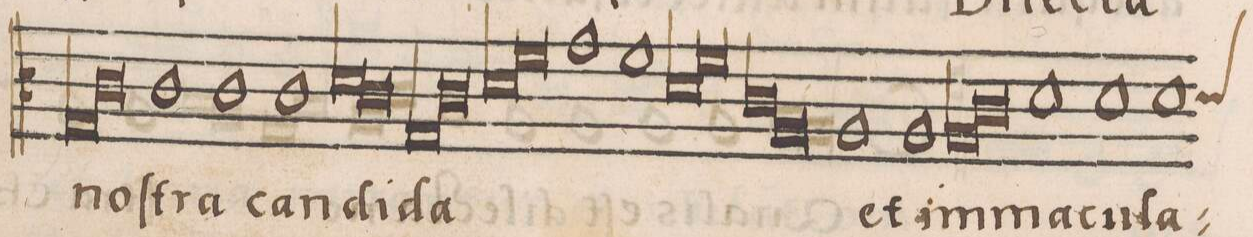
**kern	**text
*I"TENOR	*
*clefC3	*
*k[b-]	*
*met(C)	*
*M2/1	*
1G	noſ-
1c	.
*Xlig	*
=48-	=48-
1c	-tra
1c	can-
=49-	=49-
1c	-di-
*lig	*
1d	.
=50-	=50-
1c	.
*Xlig	*
*lig	*
1G	-da
=51-	=51-
1c	.
*Xlig	*
*lig	*
1d	.
=52-	=52-
1f	.
*Xlig	*
1g	.
=53-	=53-
1f	.
*lig	*
1d	.
=54-	=54-
1f	.
*Xlig	*
*lig	*
1c	.
=55-	=55-
1A	.
*Xlig	*
1A	et
=56-	=56-
1A	im-
*lig	*
1A	-ma-
=57-	=57-
1c	.
*Xlig	*
1d	.
=58-	=58-
1d	-cu-
*custos:d	*
1d	-la-
=59-	=59-
*lig	*
*-	*-
